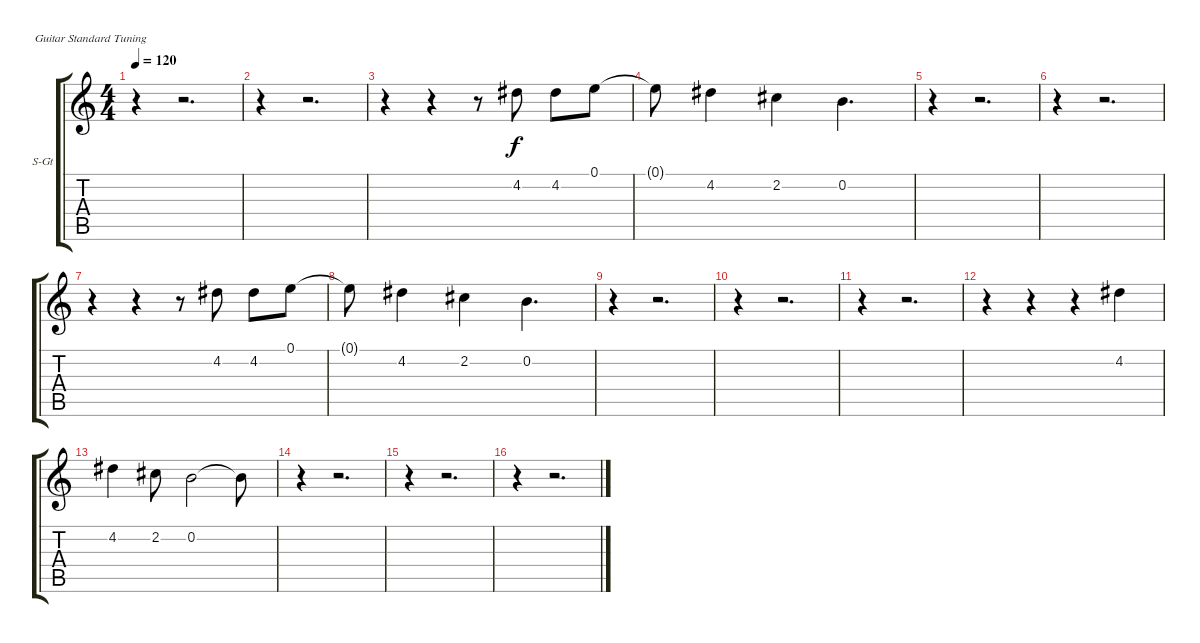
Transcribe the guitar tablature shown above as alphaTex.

\bracketExtendMode groupsimilarinstruments
\firstSystemTrackNameOrientation horizontal
\otherSystemsTrackNameOrientation horizontal
\track ("Voz2" "S-Gt") {instrument cello}
\staff {score tabs}
\tuning (E4 B3 G3 D3 A2 E2)
\displaytranspose 12
\ts (4 4)
\tempo 120
\clef g2
\ks c
r.4{dy f} r.2{d} |
r.4 r.2{d} |
r.4 r.4 r.8 4.2.8 4.2.8 0.1.8 |
0.1{t}.8 4.2.4 2.2.4 0.2.4{d} |
r.4 r.2{d} |
r.4 r.2{d} |
r.4 r.4 r.8 4.2.8 4.2.8 0.1.8 |
0.1{t}.8 4.2.4 2.2.4 0.2.4{d} |
r.4 r.2{d} |
r.4 r.2{d} |
r.4 r.2{d} |
r.4 r.4 r.4 4.2.4 |
4.2.4 2.2.8 0.2.2 0.2{t}.8 |
r.4 r.2{d} |
r.4 r.2{d} |
r.4 r.2{d}
